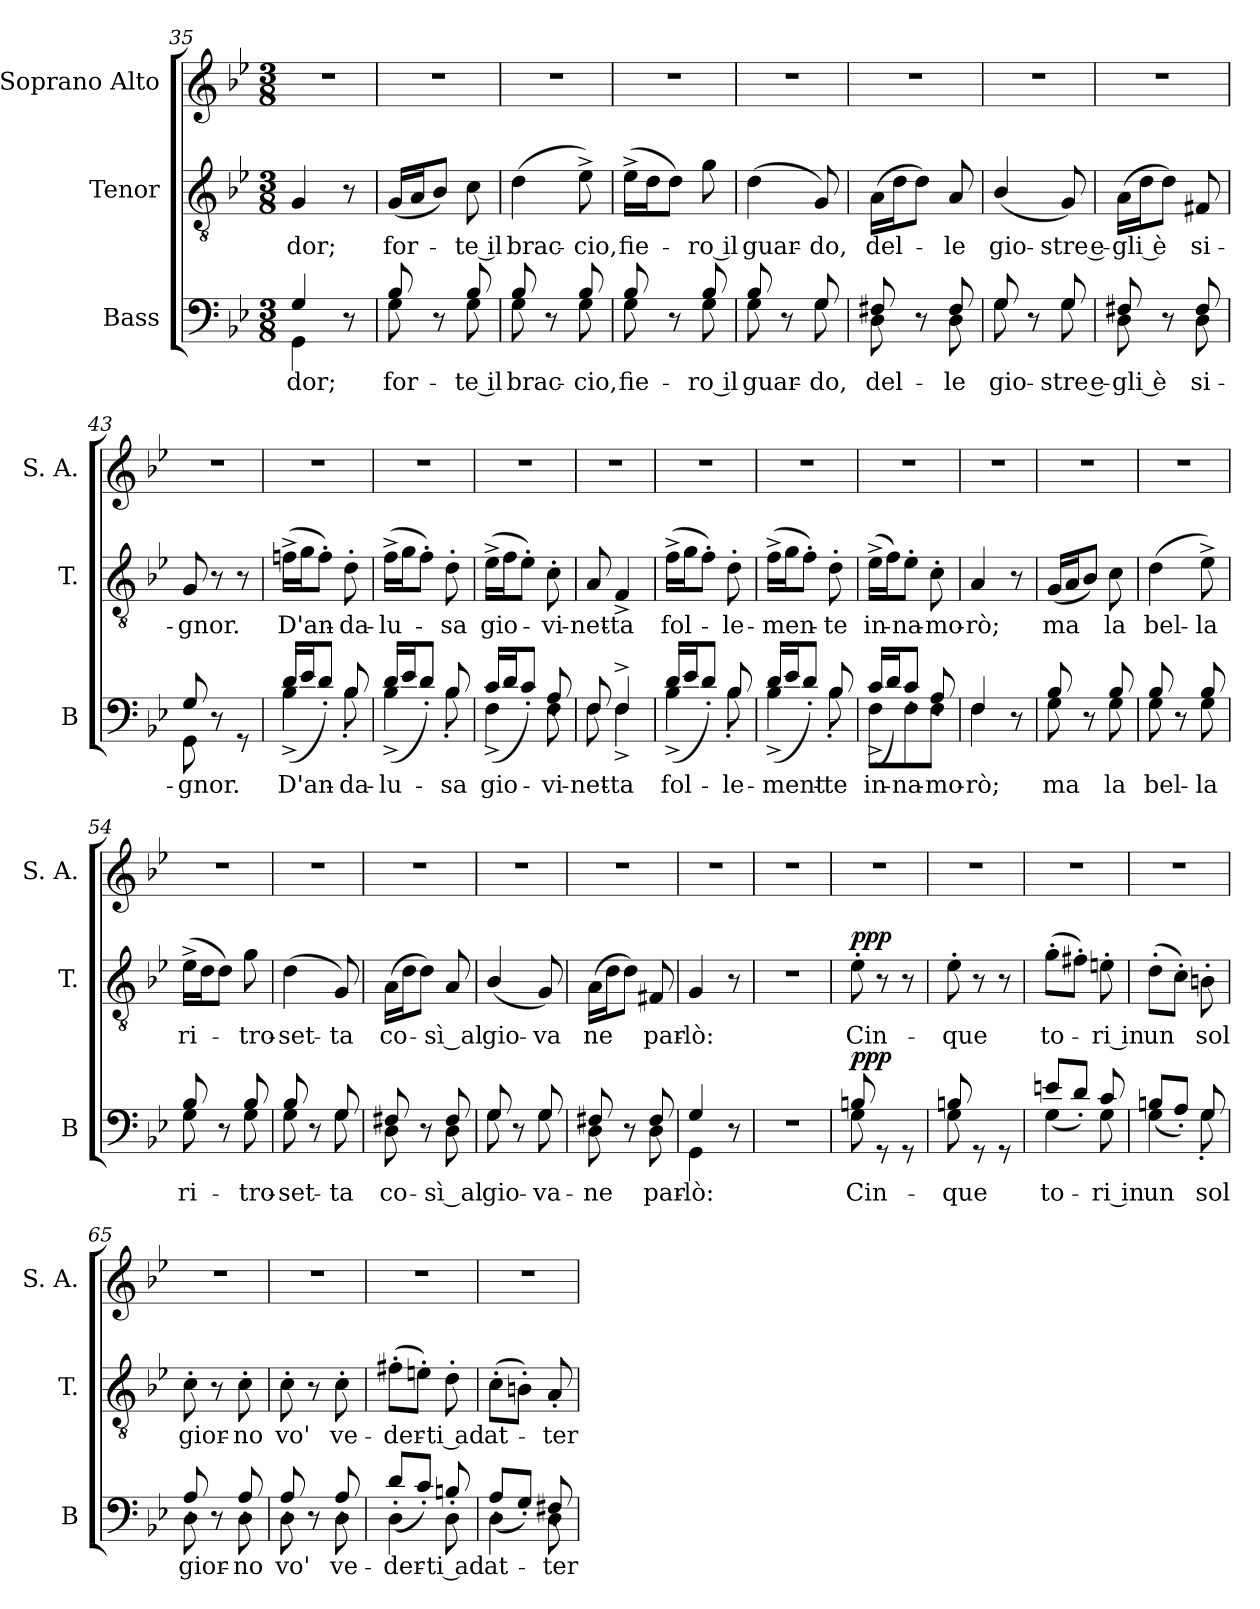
**kern	**text	**dynam	**kern	**text	**dynam	**kern
*part3	*part3	*part3	*part2	*part2	*part2	*part1
*staff3	*staff3	*staff3	*staff2	*staff2	*staff2	*staff1
*I"Bass	*	*	*I"Tenor	*	*	*I"Soprano Alto
*I'B	*	*	*I'T.	*	*	*I'S. A.
*clefF4	*	*	*clefGv2	*	*	*clefG2
*k[b-e-]	*	*	*k[b-e-]	*	*	*k[b-e-]
*M3/8	*	*	*M3/8	*	*	*M3/8
=35	=35	=35	=35	=35	=35	=35
!	!LO:LY:b	!	!	!LO:LY:b	!	!
*^	*	*	*	*	*	*
4GG\	4G/	-dor;	.	4G/	-dor;	.	4.r
8r	8ryy	.	.	8r	.	.	.
=36	=36	=36	=36	=36	=36	=36	=36
!	!	!LO:LY:b	!	!	!LO:LY:b	!	!
8G\	8B-/	for-	.	(16G/LL	for-	.	4.r
.	.	.	.	16A/J	.	.	.
8r	8ryy	.	.	8B-/J)	.	.	.
!	!	!LO:LY:b	!	!	!LO:LY:b	!	!
8G\	8B-/	-te il	.	8c\	-te il	.	.
=37	=37	=37	=37	=37	=37	=37	=37
!	!	!LO:LY:b	!	!	!LO:LY:b	!	!
8G\	8B-/	brac-	.	(4d\	brac-	.	4.r
8r	8ryy	.	.	.	.	.	.
!	!	!LO:LY:b	!	!	!LO:LY:b	!	!
8G\	8B-/	-cio,	.	8e-^\)	-cio,	.	.
=38	=38	=38	=38	=38	=38	=38	=38
!	!	!LO:LY:b	!	!	!LO:LY:b	!	!
8G\	8B-/	fie-	.	(16e-^\LL	fie-	.	4.r
.	.	.	.	16d\J	.	.	.
8r	8ryy	.	.	8d\J)	.	.	.
!	!	!LO:LY:b	!	!	!LO:LY:b	!	!
8G\	8B-/	-ro il	.	8g\	-ro il	.	.
!!LO:LB:g=z
=39	=39	=39	=39	=39	=39	=39	=39
!	!	!LO:LY:b	!	!	!LO:LY:b	!	!
8G\	8B-/	guar-	.	(4d\	guar-	.	4.r
8r	8ryy	.	.	.	.	.	.
!	!	!LO:LY:b	!	!	!LO:LY:b	!	!
8G\	8G/	-do,	.	8G/)	-do,	.	.
=40	=40	=40	=40	=40	=40	=40	=40
!	!	!LO:LY:b	!	!	!LO:LY:b	!	!
8D\	8F#X/	del-	.	(16A\LL	del-	.	4.r
.	.	.	.	16d\J	.	.	.
8r	8ryy	.	.	8d\J)	.	.	.
!	!	!LO:LY:b	!	!	!LO:LY:b	!	!
8D\	8F#/	-le	.	8A/	-le	.	.
=41	=41	=41	=41	=41	=41	=41	=41
!	!	!LO:LY:b	!	!	!LO:LY:b	!	!
8G\	8G/	gio-	.	(4B-/	gio-	.	4.r
8r	8ryy	.	.	.	.	.	.
!	!	!LO:LY:b	!	!	!LO:LY:b	!	!
8G\	8G/	-stre e-	.	8G/)	-stre e-	.	.
=42	=42	=42	=42	=42	=42	=42	=42
!	!	!LO:LY:b	!	!	!LO:LY:b	!	!
8D\	8F#X/	-gli è	.	(16A\LL	-gli è	.	4.r
.	.	.	.	16d\J	.	.	.
8r	8ryy	.	.	8d\J)	.	.	.
!	!	!LO:LY:b	!	!	!LO:LY:b	!	!
8D\	8F#/	si-	.	8F#X/	si-	.	.
=43	=43	=43	=43	=43	=43	=43	=43
!	!	!LO:LY:b	!	!	!LO:LY:b	!	!
8GG\	8G/	-gnor.	.	8G/	-gnor.	.	4.r
8r	8ryy	.	.	8r	.	.	.
8rGG	8ryy	.	.	8r	.	.	.
=44	=44	=44	=44	=44	=44	=44	=44
!	!	!LO:LY:b	!	!	!LO:LY:b	!	!
4B-\	(16d^/LL	D'an-	.	(16fn^\LL	D'an-	.	4.r
.	16e-/J	.	.	16g\J	.	.	.
.	8d'/J)	.	.	8f'\J)	.	.	.
!	!	!LO:LY:b	!	!	!LO:LY:b	!	!
8B-/	8B-'\	-da-	.	8d'\	-da-	.	.
=45	=45	=45	=45	=45	=45	=45	=45
!	!	!LO:LY:b	!	!	!LO:LY:b	!	!
4B-\	(16d^/LL	-lu-	.	(16f^\LL	-lu-	.	4.r
.	16e-/J	.	.	16g\J	.	.	.
.	8d'/J)	.	.	8f'\J)	.	.	.
!	!	!LO:LY:b	!	!	!LO:LY:b	!	!
8B-/	8B-'\	-sa	.	8d'\	-sa	.	.
!!LO:LB:g=z
=46	=46	=46	=46	=46	=46	=46	=46
!	!	!LO:LY:b	!	!	!LO:LY:b	!	!
4F\	(16c^/LL	gio-	.	(16e-^\LL	gio-	.	4.r
.	16d/J	.	.	16f\J	.	.	.
.	8c'/J)	.	.	8e-'\J)	.	.	.
!	!	!LO:LY:b	!	!	!LO:LY:b	!	!
8F\	8A'/	-vi-	.	8c'\	-vi-	.	.
=47	=47	=47	=47	=47	=47	=47	=47
!	!	!LO:LY:b	!	!	!LO:LY:b	!	!
8F/	8F\	-net-	.	8A/	-net-	.	4.r
!	!	!LO:LY:b	!	!	!LO:LY:b	!	!
4F^/	4F^\	-ta	.	4F^/	-ta	.	.
=48	=48	=48	=48	=48	=48	=48	=48
!	!	!LO:LY:b	!	!	!LO:LY:b	!	!
4B-\	(16d^/LL	fol-	.	(16f^\LL	fol-	.	4.r
.	16e-/J	.	.	16g\J	.	.	.
.	8d'/J)	.	.	8f'\J)	.	.	.
!	!	!LO:LY:b	!	!	!LO:LY:b	!	!
8B-/	8B-'\	-le-	.	8d'\	-le-	.	.
=49	=49	=49	=49	=49	=49	=49	=49
!	!	!LO:LY:b	!	!	!LO:LY:b	!	!
4B-\	(16d^/LL	-ment-	.	(16f^\LL	-men-	.	4.r
.	16e-/J	.	.	16g\J	.	.	.
.	8d'/J)	.	.	8f'\J)	.	.	.
!	!	!LO:LY:b	!	!	!LO:LY:b	!	!
8B-/	8B-'\	-te	.	8d'\	-te	.	.
=50	=50	=50	=50	=50	=50	=50	=50
!	!	!LO:LY:b	!	!	!LO:LY:b	!	!
8F\L	(16c^/LL	in-	.	(16e-^\LL	in-	.	4.r
.	16d/J)	.	.	16f\J)	.	.	.
!	!	!LO:LY:b	!	!	!LO:LY:b	!	!
8F\	8c'/J	-na-	.	8e-'\J	-na-	.	.
!	!	!LO:LY:b	!	!	!LO:LY:b	!	!
8F\J	8A'/	-mo-	.	8c'\	-mo-	.	.
=51	=51	=51	=51	=51	=51	=51	=51
!	!	!LO:LY:b	!	!	!LO:LY:b	!	!
4F/	4F\	-rò;	.	4A/	-rò;	.	4.r
8r	8ryy	.	.	8r	.	.	.
=52	=52	=52	=52	=52	=52	=52	=52
!	!	!LO:LY:b	!	!	!LO:LY:b	!	!
8G\	8B-/	-ma	.	(16G/LL	-ma	.	4.r
.	.	.	.	16A/J	.	.	.
8r	8ryy	.	.	8B-/J)	.	.	.
!	!	!LO:LY:b	!	!	!LO:LY:b	!	!
8G\	8B-/	la	.	8c\	la	.	.
=53	=53	=53	=53	=53	=53	=53	=53
!	!	!LO:LY:b	!	!	!LO:LY:b	!	!
8G\	8B-/	bel-	.	(4d\	bel-	.	4.r
8r	8ryy	.	.	.	.	.	.
!	!	!LO:LY:b	!	!	!LO:LY:b	!	!
8G\	8B-/	-la	.	8e-^\)	-la	.	.
!!LO:LB:g=z
=54	=54	=54	=54	=54	=54	=54	=54
!	!	!LO:LY:b	!	!	!LO:LY:b	!	!
8G\	8B-/	ri-	.	(16e-^\LL	ri-	.	4.r
.	.	.	.	16d\J	.	.	.
8r	8ryy	.	.	8d\J)	.	.	.
!	!	!LO:LY:b	!	!	!LO:LY:b	!	!
8G\	8B-/	-tro-	.	8g\	-tro-	.	.
=55	=55	=55	=55	=55	=55	=55	=55
!	!	!LO:LY:b	!	!	!LO:LY:b	!	!
8G\	8B-/	-set-	.	(4d\	-set-	.	4.r
8r	8ryy	.	.	.	.	.	.
!	!	!LO:LY:b	!	!	!LO:LY:b	!	!
8G/	8G\	-ta	.	8G/)	-ta	.	.
=56	=56	=56	=56	=56	=56	=56	=56
!	!	!LO:LY:b	!	!	!LO:LY:b	!	!
8D\	8F#X/	co-	.	(16A\LL	co-	.	4.r
.	.	.	.	16d\J	.	.	.
8r	8ryy	.	.	8d\J)	.	.	.
!	!	!LO:LY:b	!	!	!LO:LY:b	!	!
8D\	8F#/	-sì al	.	8A/	-sì al	.	.
=57	=57	=57	=57	=57	=57	=57	=57
!	!	!LO:LY:b	!	!	!LO:LY:b	!	!
8G\	8G/	gio-	.	(4B-/	gio-	.	4.r
8r	8ryy	.	.	.	.	.	.
!	!	!LO:LY:b	!	!	!LO:LY:b	!	!
8G\	8G/	-va-	.	8G/)	-va	.	.
=58	=58	=58	=58	=58	=58	=58	=58
!	!	!LO:LY:b	!	!	!LO:LY:b	!	!
8D\	8F#X/	-ne	.	(16A\LL	ne	.	4.r
.	.	.	.	16d\J	.	.	.
8r	8ryy	.	.	8d\J)	.	.	.
!	!	!LO:LY:b	!	!	!LO:LY:b	!	!
8D\	8F#/	par-	.	8F#X/	par-	.	.
=59	=59	=59	=59	=59	=59	=59	=59
!	!	!LO:LY:b	!	!	!LO:LY:b	!	!
4GG\	4G/	-lò:	.	4G/	-lò:	.	4.r
8r	8ryy	.	.	8r	.	.	.
*v	*v	*	*	*	*	*	*
=60	=60	=60	=60	=60	=60	=60
4.r	.	.	4.r	.	.	4.r
=61	=61	=61	=61	=61	=61	=61
!	!LO:LY:b	!LO:DY:b	!	!LO:LY:b	!LO:DY:a	!
*^	*	*	*	*	*	*
8G\	8Bn'/	Cin-	ppp	8e-'\	Cin-	ppp	4.r
8rGG	4ryy	.	.	8r	.	.	.
8rGG	.	.	.	8r	.	.	.
=62	=62	=62	=62	=62	=62	=62	=62
!	!	!LO:LY:b	!	!	!LO:LY:b	!	!
8G\	8Bn'/	-que	.	8e-'\	-que	.	4.r
8rGG	4ryy	.	.	8r	.	.	.
8rGG	.	.	.	8r	.	.	.
!!LO:PB:g=z
=63	=63	=63	=63	=63	=63	=63	=63
!	!	!LO:LY:b	!	!	!LO:LY:b	!	!
4G\	(8en'/L	to-	.	(8g'\L	to-	.	4.r
.	8d'/J)	.	.	8f#X'\J)	.	.	.
!	!	!LO:LY:b	!	!	!LO:LY:b	!	!
8G\	8c'/	-ri in	.	8en'\	-ri in	.	.
=64	=64	=64	=64	=64	=64	=64	=64
!	!	!LO:LY:b	!	!	!LO:LY:b	!	!
4G\	(8Bn'/L	un	.	(8d'\L	un	.	4.r
.	8A'/J)	.	.	8c'\J)	.	.	.
!	!	!LO:LY:b	!	!	!LO:LY:b	!	!
8G/	8G'\	sol	.	8Bn'\	sol	.	.
=65	=65	=65	=65	=65	=65	=65	=65
!	!	!LO:LY:b	!	!	!LO:LY:b	!	!
8D\	8A'/	gior-	.	8c'\	gior-	.	4.r
8r	8ryy	.	.	8r	.	.	.
!	!	!LO:LY:b	!	!	!LO:LY:b	!	!
8D\	8A'/	-no	.	8c'\	-no	.	.
=66	=66	=66	=66	=66	=66	=66	=66
!	!	!LO:LY:b	!	!	!LO:LY:b	!	!
8D\	8A'/	vo'	.	8c'\	vo'	.	4.r
8r	8ryy	.	.	8r	.	.	.
!	!	!LO:LY:b	!	!	!LO:LY:b	!	!
8D\	8A'/	ve-	.	8c'\	ve-	.	.
=67	=67	=67	=67	=67	=67	=67	=67
!	!	!LO:LY:b	!	!	!LO:LY:b	!	!
4D\	(8d'/L	-der-	.	(8f#X'\L	-der-	.	4.r
.	8c'/J)	.	.	8en'\J)	.	.	.
!	!	!LO:LY:b	!	!	!LO:LY:b	!	!
8D\	8Bn'/	-ti ad	.	8d'\	-ti ad	.	.
=68	=68	=68	=68	=68	=68	=68	=68
!	!	!LO:LY:b	!	!	!LO:LY:b	!	!
4D\	(8A'/L	at-	.	(8c'\L	at-	.	4.r
.	8G'/J)	.	.	8Bn'\J)	.	.	.
!	!	!LO:LY:b	!	!	!LO:LY:b	!	!
8D\	8F#X'/	-ter-	.	8A'/	-ter-	.	.
*v	*v	*	*	*	*	*	*
=	=	=	=	=	=	=
*-	*-	*-	*-	*-	*-	*-
